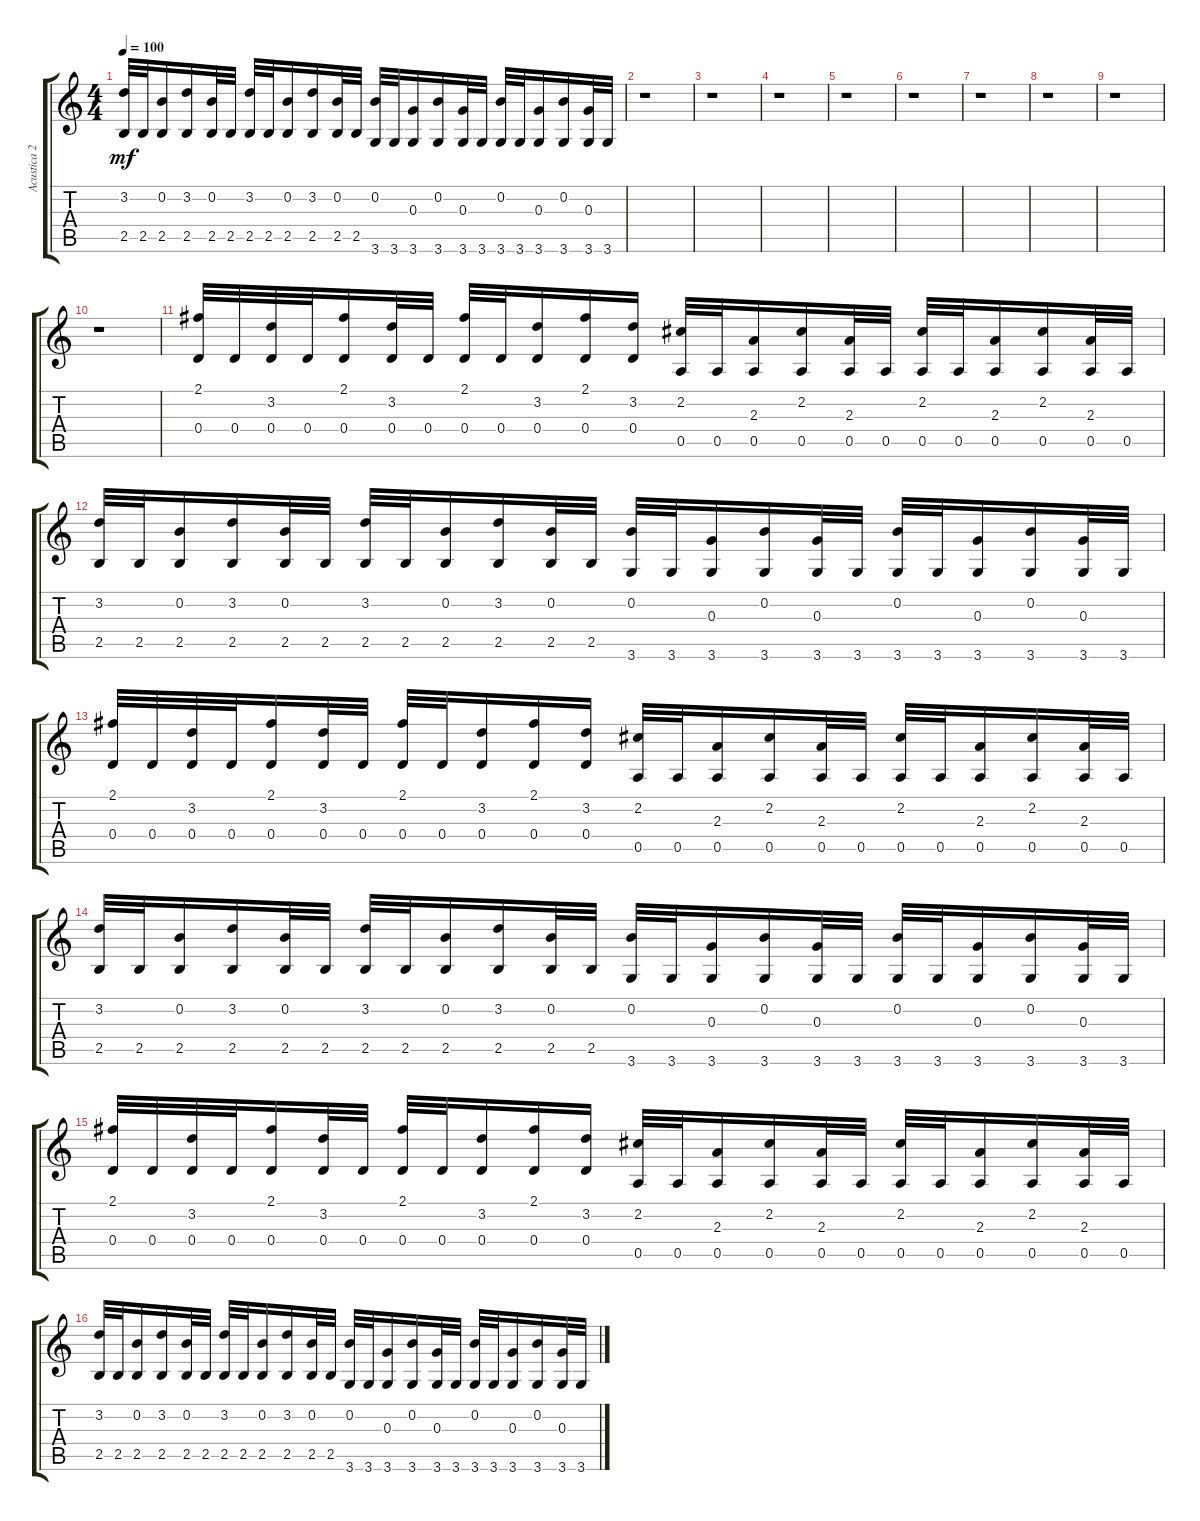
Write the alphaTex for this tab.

\track ("Acustica 2" "Acustica 2") {instrument acousticguitarsteel}
\staff {score tabs}
\tuning (E4 B3 G3 D3 A2 E2) {hide}
\ts (4 4)
\tempo 100
\clef g2
\ks c
(3.2 2.5).32{dy mf} 2.5.32 (0.2 2.5).16 (3.2 2.5).16 (0.2 2.5).32 2.5.32 (3.2 2.5).32 2.5.32 (0.2 2.5).16 (3.2 2.5).16 (0.2 2.5).32 2.5.32 (0.2 3.6).32 3.6.32 (0.3 3.6).16 (0.2 3.6).16 (0.3 3.6).32 3.6.32 (0.2 3.6).32 3.6.32 (0.3 3.6).16 (0.2 3.6).16 (0.3 3.6).32 3.6.32 |
r.1 |
r.1 |
r.1 |
r.1 |
r.1 |
r.1 |
r.1 |
r.1 |
r.1 |
(2.1 0.4).32 0.4.32 (3.2 0.4).32 0.4.32 (2.1 0.4).16 (3.2 0.4).32 0.4.32 (2.1 0.4).32 0.4.32 (3.2 0.4).16 (2.1 0.4).16 (3.2 0.4).16 (2.2 0.5).32 0.5.32 (2.3 0.5).16 (2.2 0.5).16 (2.3 0.5).32 0.5.32 (2.2 0.5).32 0.5.32 (2.3 0.5).16 (2.2 0.5).16 (2.3 0.5).32 0.5.32 |
(3.2 2.5).32 2.5.32 (0.2 2.5).16 (3.2 2.5).16 (0.2 2.5).32 2.5.32 (3.2 2.5).32 2.5.32 (0.2 2.5).16 (3.2 2.5).16 (0.2 2.5).32 2.5.32 (0.2 3.6).32 3.6.32 (0.3 3.6).16 (0.2 3.6).16 (0.3 3.6).32 3.6.32 (0.2 3.6).32 3.6.32 (0.3 3.6).16 (0.2 3.6).16 (0.3 3.6).32 3.6.32 |
(2.1 0.4).32 0.4.32 (3.2 0.4).32 0.4.32 (2.1 0.4).16 (3.2 0.4).32 0.4.32 (2.1 0.4).32 0.4.32 (3.2 0.4).16 (2.1 0.4).16 (3.2 0.4).16 (2.2 0.5).32 0.5.32 (2.3 0.5).16 (2.2 0.5).16 (2.3 0.5).32 0.5.32 (2.2 0.5).32 0.5.32 (2.3 0.5).16 (2.2 0.5).16 (2.3 0.5).32 0.5.32 |
(3.2 2.5).32 2.5.32 (0.2 2.5).16 (3.2 2.5).16 (0.2 2.5).32 2.5.32 (3.2 2.5).32 2.5.32 (0.2 2.5).16 (3.2 2.5).16 (0.2 2.5).32 2.5.32 (0.2 3.6).32 3.6.32 (0.3 3.6).16 (0.2 3.6).16 (0.3 3.6).32 3.6.32 (0.2 3.6).32 3.6.32 (0.3 3.6).16 (0.2 3.6).16 (0.3 3.6).32 3.6.32 |
(2.1 0.4).32 0.4.32 (3.2 0.4).32 0.4.32 (2.1 0.4).16 (3.2 0.4).32 0.4.32 (2.1 0.4).32 0.4.32 (3.2 0.4).16 (2.1 0.4).16 (3.2 0.4).16 (2.2 0.5).32 0.5.32 (2.3 0.5).16 (2.2 0.5).16 (2.3 0.5).32 0.5.32 (2.2 0.5).32 0.5.32 (2.3 0.5).16 (2.2 0.5).16 (2.3 0.5).32 0.5.32 |
(3.2 2.5).32 2.5.32 (0.2 2.5).16 (3.2 2.5).16 (0.2 2.5).32 2.5.32 (3.2 2.5).32 2.5.32 (0.2 2.5).16 (3.2 2.5).16 (0.2 2.5).32 2.5.32 (0.2 3.6).32 3.6.32 (0.3 3.6).16 (0.2 3.6).16 (0.3 3.6).32 3.6.32 (0.2 3.6).32 3.6.32 (0.3 3.6).16 (0.2 3.6).16 (0.3 3.6).32 3.6.32
